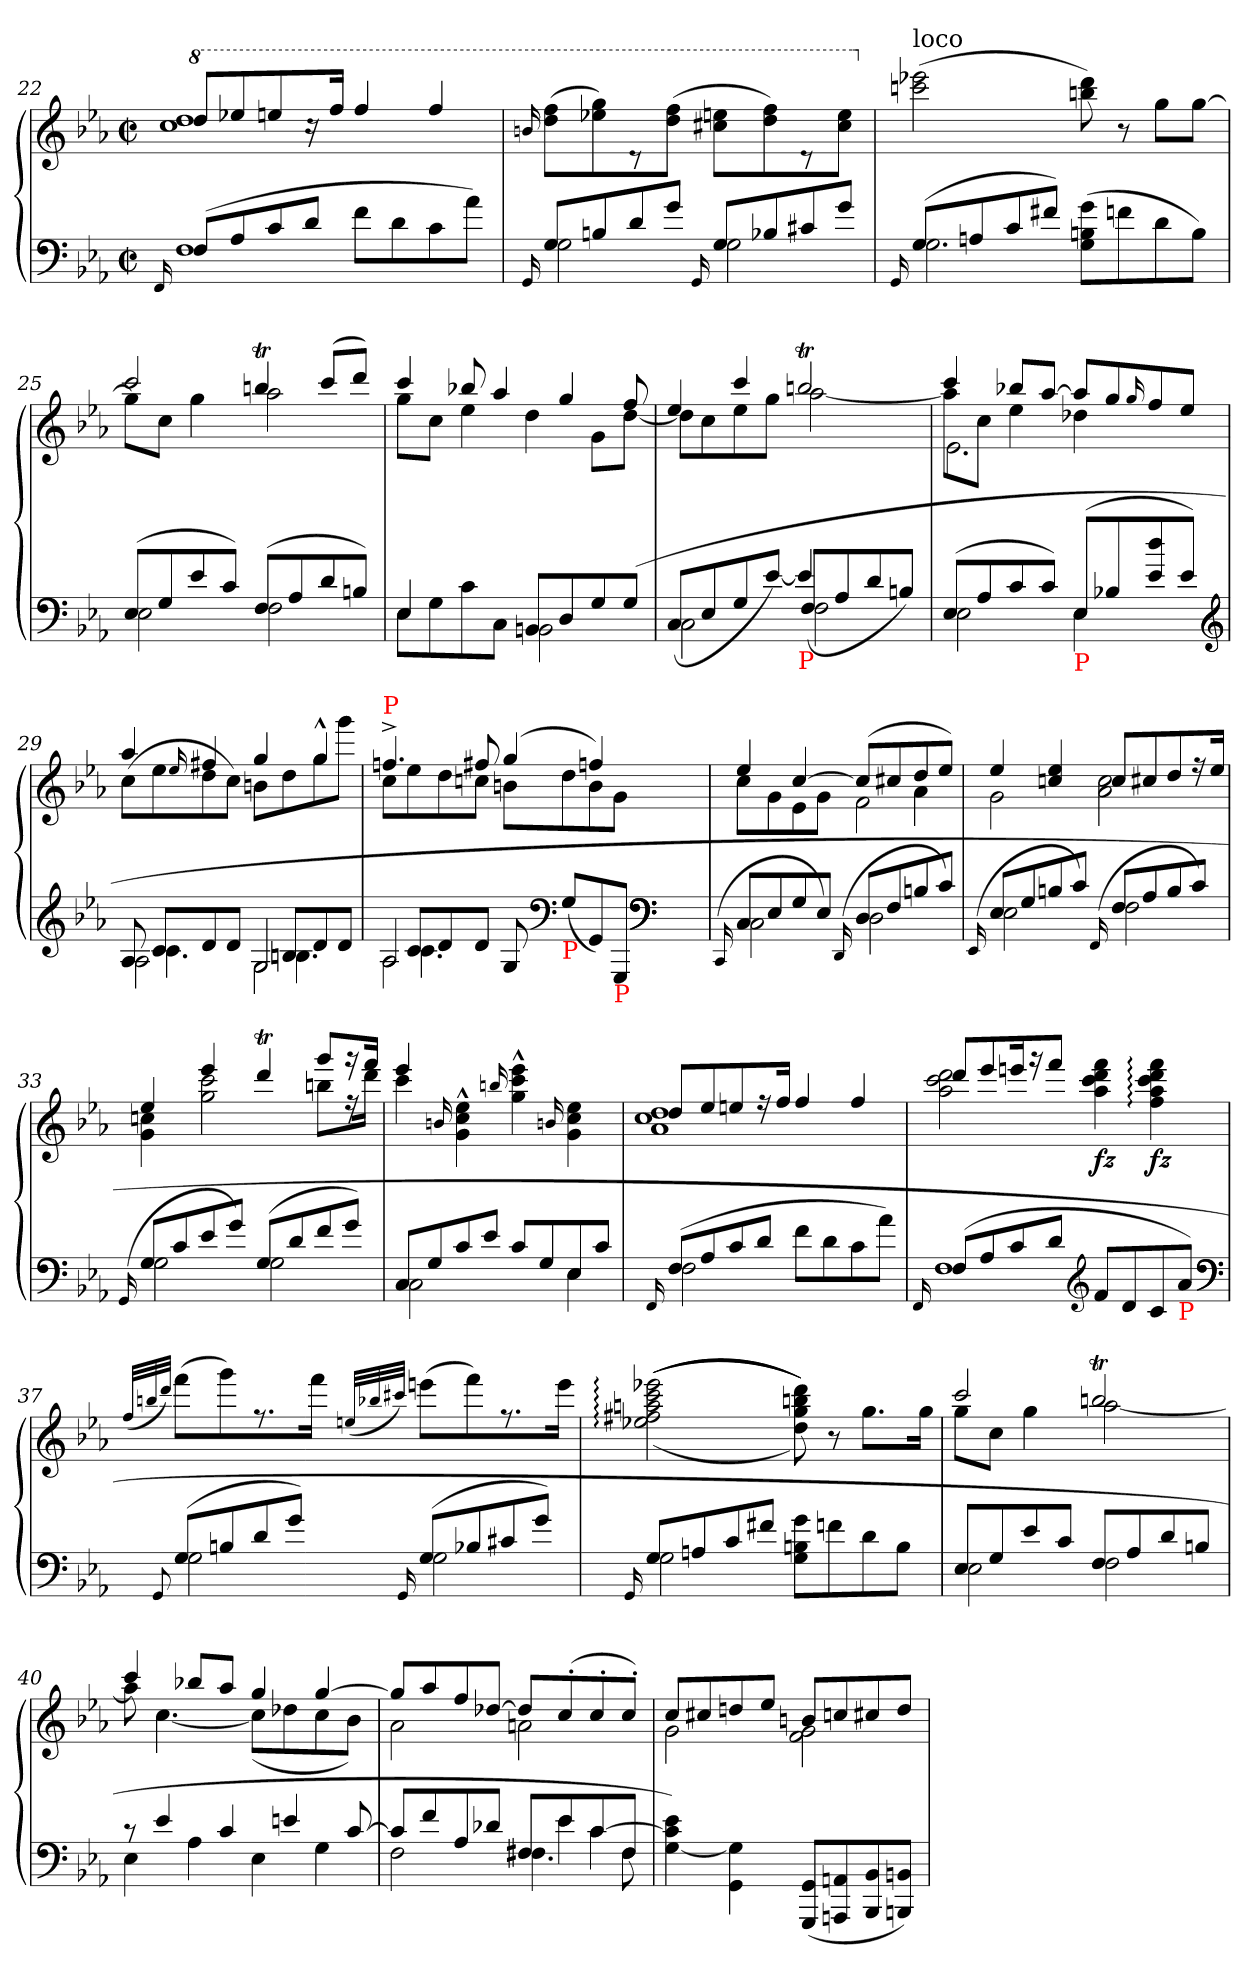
**kern	**kern	**dynam
*part1	*part1	*part1
*staff2	*staff1	*staff1/2
*clefF4	*clefG2	*
*k[b-e-a-]	*k[b-e-a-]	*
*c:	*c:	*
*M2/2	*M2/2	*
*met(c|)	*met(c|)	*
=22	=22	=22
16qqFF/	.	.
*^	*	*
*	*	*8va	*
*	*	*^	*
(<8FL	1F	8dddL	1ddd 1ccc	.
8A-	.	8eee-X	.	.
8c	.	8eeen	.	.
8dJ	.	16rbb	.	.
.	.	16fffJk	.	.
8f\L	.	4fff	.	.
8d\	.	.	.	.
8c\	.	4fff	.	.
8a-\J)	.	.	.	.
*	*	*v	*v	*
=23	=23	=23	=23
16qqGG/	.	16qqbbn/	.
8GL	2G	(8fff 8dddL	.
8Bn	.	8ggg 8eee-X)	.
8d	.	8rcc	.
8gJ	.	(8fff 8dddJ	.
16qqGG/	.	.	.
8GL	2G	8eeen 8ccc#XL	.
8B-	.	8fff 8ddd)	.
8c#X	.	8rcc	.
8gJ	.	8eee 8ccc#J	.
=24	=24	=24	=24
16qqGG	.	.	.
*	*	*X8va	*
!	!	!LO:TX:a:t=loco	!
(>8GL	2.G\	(2eee-X 2cccn	.
8An	.	.	.
8c	.	.	.
8f#XJ)	.	.	.
(8g\ 8Bn\ 8G\L	.	8ddd 8bbn)	.
8fn\	.	8r	.
8d\	4ryy	8ggL	.
8B\J)	.	[8ggJ	.
=25	=25	=25	=25
*	*	*^	*
(8E-L	2E-	2ccc	8ggL]	.
8G	.	.	8ccJ	.
8e-	.	.	4gg	.
8cJ)	.	.	.	.
(8FL	2F	4bbnt	2aa-	.
8A-	.	.	.	.
8d	.	(<8cccL	.	.
8BnJ)	.	8dddJ)	.	.
=26	=26	=26	=26	=26
4E-	8E-L)	4ccc	8ggL	.
.	8G	.	8ccJ	.
4ryy	8c	8bb-X	4ee-	.
.	8CJ	4aa-	.	.
8BBnL	2BB	.	4dd	.
8D	.	4gg	.	.
8G	.	.	8gL	.
(>8GJ	.	8ff	[8ddJ	.
=27	=27	=27	=27	=27
*	*^	*	*	*
2ryy	(>8C/L	2C\	4ee-	8ddL]	.
.	8E-/	.	.	8cc	.
.	8G/	.	4ccc	8ee-	.
.	[8e-/J)	.	.	8ggJ	.
!LO:TX:b:color=red:t=P	!	!	!	!	!
4e-]	(>8F/L	2F\	2bbnt	[2aa-	.
.	8A-/	.	.	.	.
4ryy	8d/	.	.	.	.
.	8Bn/J)	.	.	.	.
*	*v	*v	*	*	*
=28	=28	=28	=28	=28
*	*	*	*^	*
(>8E-L	2E-	4ccc	8aa-L]	2.e-\	.
8A-	.	.	8ccJ	.	.
8c	.	8bb-XL	4ee-	.	.
8cJ)	.	[8aa-J	.	.	.
!LO:TX:b:color=red:t=P	!	!	!	!	!
(<8E-/L	4E-\	8aa-L]	4dd-X	.	.
8B-X/	.	8gg	.	.	.
.	.	16qqgg/	.	.	.
8dd\ 8e-\	4ryy	8ff	4ryy	4ryy	.
8e-\J)	.	8ee-J	.	.	.
*v	*v	*	*	*	*
*	*v	*v	*v	*
*clefG2	*	*
=29	=29	=29
!LO:N:vis=2	!	!
*^	*^	*
*	*^	*	*	*
8A-	8ryy	2A-\	4aa-	(<8ccL	.
8cL	4.c	.	.	8ee-	.
.	.	.	.	16qqee-/	.
8d	.	.	4ff#X	8dd	.
8dJ	.	.	.	8ccJ)	.
!LO:N:vis=2	!	!	!	!	!
8G	8ryy	2G\	4gg	8bnL	.
8BnL	4.Bn	.	.	8dd	.
8d	.	.	4gg^^>	8gg	.
8dJ	.	.	.	8gggJ	.
=30	=30	=30	=30	=30	=30
!	!	!	!LO:TX:a:color=red:t=P	!	!
!LO:N:vis=2	!	!	!	!	!
8A-	8ryy	2A-\	4.ffn^>	8ccL	.
8cL	4.c	.	.	8ee-	.
8d	.	.	.	8dd	.
8dJ	.	.	8ff#X	8ccnJ	.
8G	2ryy	2ryy	(4gg	8bnL	.
*clefF4	*	*	*	*	*
!LO:TX:b:color=red:t=P	!	!	!	!	!
(>8G\L	.	.	.	8dd	.
8GG/)	.	.	4ffn)	8b	.
!LO:TX:b:color=red:t=P	!	!	!	!	!
8GGG/J	.	.	.	8gJ	.
*clefF4	*	*	*	*	*
4.ryy	4.ryy	4.ryy	4.ryy	4.ryy	.
*v	*v	*v	*	*	*
*	*v	*v	*
=31	=31	=31
(16qqCC/	.	.
*^	*^	*
*	*	*	*^	*
(>8CL	2C)	4ee-	8ccL	2ryy	.
8E-	.	.	8g	.	.
8G	.	[4cc	8e-	.	.
8E-J)	.	.	8gJ	.	.
(16qqDD/	.	.	.	.	.
(>8DL	2D)	(8ccL]	4ryy	2f\	.
8F	.	8cc#X	.	.	.
8Bn	.	8dd	4a-	.	.
8cJ)	.	8ee-J)	.	.	.
*	*	*v	*v	*v	*
=32	=32	=32	=32
(16qqEE-/	.	.	.
*	*	*^	*
(>8E-L	2E-)	4ee-	2g	.
8G	.	.	.	.
8Bn	.	4ee- 4ccn	.	.
8cJ)	.	.	.	.
(16qqFF/	.	.	.	.
(>8FL	2F)	8ccL	2cc 2a-	.
8A-	.	8cc#X	.	.
8B	.	8dd	.	.
8cJ)	.	16rff	.	.
.	.	16ee-Jk	.	.
=33	=33	=33	=33	=33
(16qqGG/	.	.	.	.
(>8GL	2G)	4ee-	4ccn 4g	.
8c	.	.	.	.
8e-	.	4eee-	2ccc 2gg	.
8gJ)	.	.	.	.
(>8GL	2G	4dddt	.	.
8d	.	.	.	.
8f	.	8gggL	8bbnL	.
8gJ)	.	16rggg	16rff	.
.	.	16fffJk	16dddJk	.
=34	=34	=34	=34	=34
8CL	2C	4eee-	4ccc	.
8G	.	.	.	.
.	.	.	16qqbn/	.
8c	.	4ryy	4ee-^^> 4cc^^> 4g^^>	.
8e-J	.	.	.	.
.	.	.	16qqbbn/	.
8cL	4ryy	4ryy	4eee-^^> 4ccc^^> 4gg^^>	.
8G	.	.	.	.
.	.	.	16qqbn/	.
8E-	4E-	4ryy	4ee- 4cc 4g	.
8cJ	.	.	.	.
=35	=35	=35	=35	=35
16qqFF/	.	.	.	.
(<8FL	2F\	8ddL	1dd 1cc 1a-	.
8A-	.	8ee-	.	.
8c	.	8een	.	.
8dJ	.	16rff	.	.
.	.	16ffJk	.	.
8f\L	2ryy	4ff	.	.
8d\	.	.	.	.
8c\	.	4ff	.	.
8a-\J)	.	.	.	.
=36	=36	=36	=36	=36
16qqFF/	.	.	.	.
(<8FL	1F	8dddL	2ddd 2ccc 2aa-	.
8A-	.	8eee-	.	.
8c	.	16eeenk	.	.
.	.	16rggg	.	.
8dJ	.	8fffJ	.	.
*clefG2	*	*	*	*
8fL	.	4fff\ 4ddd\ 4ccc\ 4aa-\	2ryy	fz
8d	.	.	.	.
8c	.	4fff:\ 4ddd:\ 4ccc:\ 4aa-:\ 4ff:\	.	fz
!LO:TX:b:color=red:t=P	!	!	!	!
8a-J)	.	.	.	.
*	*	*v	*v	*
*clefF4	*	*	*
=37	=37	=37	=37
.	.	(32qqff/LLL	.
.	.	32qqbbn/	.
8qqGG/	.	32qqddd/JJJ)	.
(>8GL	2G	(8fffL	.
8Bn	.	8ggg)	.
8d	.	8.rff	.
8gJ)	.	.	.
.	.	16fffJk	.
.	.	(32qqeen/LLL	.
.	.	32qqbb-X/	.
16qqGG/	.	32qqccc#X/JJJ)	.
(>8GL	2G	(8eeenL	.
8B-X	.	8fff)	.
8c#X	.	8.rff	.
8gJ)	.	.	.
.	.	16eeeJk	.
=38	=38	=38	=38
16qqGG/	.	.	.
8GL	2G	(<(>(>(>2eee-X: 2ccc: 2aan: 2ff#X: 2ee-X:	.
8An	.	.	.
8c	.	.	.
8f#XJ	.	.	.
8g 8Bn 8GL	2ryy	8ddd 8bbn 8gg 8dd))))	.
8fn	.	8r	.
8d	.	8.ggL	.
8BJ	.	.	.
.	.	16ggJk	.
=39	=39	=39	=39
*	*	*^	*
8E-L	2E-	2ccc	8ggL	.
8G	.	.	8ccJ	.
8e-	.	.	4gg	.
8cJ	.	.	.	.
8FL	2F	2bbnt	[2aa-	.
8A-	.	.	.	.
8d	.	.	.	.
8BnJ	.	.	.	.
=40	=40	=40	=40	=40
8rc	4E-	4ccc	8aa-]	.
4e-	.	.	[4.cc	.
.	4A-	8bb-XL	.	.
4c	.	8aa-J	.	.
.	4E-	4gg	(<8ccL]	.
4en	.	.	8dd-X	.
.	4G	[4gg	8cc	.
[8c	.	.	8b-J)	.
=41	=41	=41	=41	=41
*^	*^	*	*	*
8cL]	4ryy	4ryy	2F\	8ggL]	2a-	.
8f	.	.	.	8aa-	.	.
8A-	4ryy	4ryy	.	8ff	.	.
8d-XJ	.	.	.	[8dd-XJ	.	.
8F#XL	8ryy	4ryy	4.F#X\	8dd-L]	2an	.
8e-	(>4e-	.	.	(8cc'>	.	.
8c	.	[4c\	.	8cc'>	.	.
8F#J	8ryy	.	8F#\	8cc'>J)	.	.
*v	*v	*v	*v	*	*	*
=42	=42	=42	=42
4e-\ 4c]\ [4G\)	8ccL	2g	.
.	8cc#X	.	.
4G]\ 4GG\	8ddn	.	.
.	8ee-J	.	.
(8GG 8GGGL	8bnL	2g 2f	.
8AAn 8AAAn	8ccn	.	.
8BB- 8BBB-	8cc#X	.	.
8BBn 8BBBnJ)	8ddJ	.	.
*	*v	*v	*
=	=	=
*-	*-	*-
